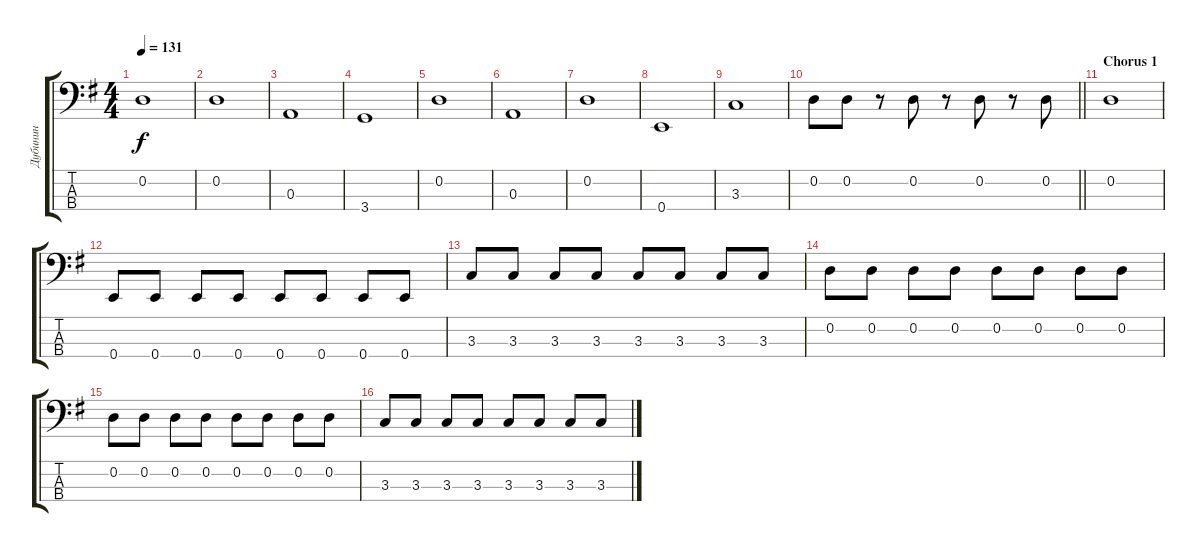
\track ("Дубинин" "Дубинин") {instrument electricbassfinger}
\staff {score tabs}
\tuning (G2 D2 A1 E1) {hide}
\ts (4 4)
\tempo 131
\clef f4
\ks g
0.2.1{dy f} |
0.2.1 |
0.3.1 |
3.4.1 |
0.2.1 |
0.3.1 |
0.2.1 |
0.4.1 |
3.3.1 |
\barLineRight lightlight
0.2.8 0.2.8 r.8 0.2.8 r.8 0.2.8 r.8 0.2.8 |
\section ("" "Chorus 1")
0.2.1 |
0.4.8 0.4.8 0.4.8 0.4.8 0.4.8 0.4.8 0.4.8 0.4.8 |
3.3.8 3.3.8 3.3.8 3.3.8 3.3.8 3.3.8 3.3.8 3.3.8 |
0.2.8 0.2.8 0.2.8 0.2.8 0.2.8 0.2.8 0.2.8 0.2.8 |
0.2.8 0.2.8 0.2.8 0.2.8 0.2.8 0.2.8 0.2.8 0.2.8 |
3.3.8 3.3.8 3.3.8 3.3.8 3.3.8 3.3.8 3.3.8 3.3.8
